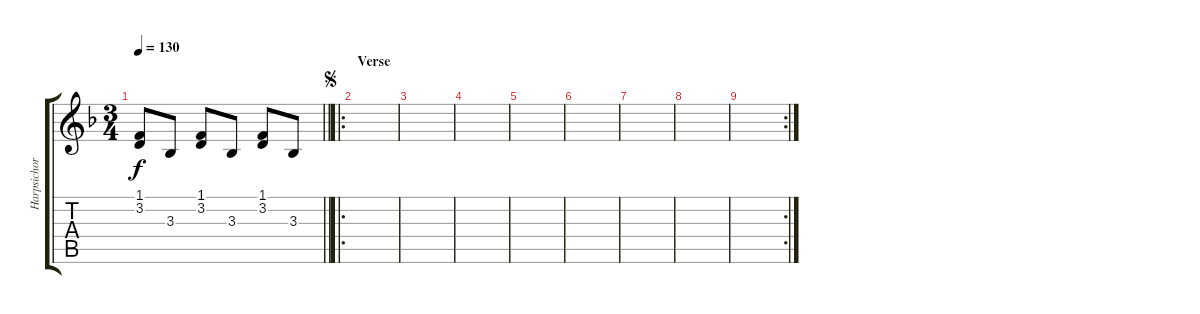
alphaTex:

\track ("Harpsichord (Sirkku)" "Harpsichor") {instrument harpsichord}
\staff {score tabs}
\tuning (E4 B3 G3 D3 A2 E2) {hide}
\ts (3 4)
\tempo 130
\clef g2
\barLineRight lightlight
\ks dminor
(1.1 3.2).8{dy f} 3.3.8 (1.1 3.2).8 3.3.8 (1.1 3.2).8 3.3.8 |
\ro
\section ("" "Verse")
\jump segno
|
|
|
|
|
|
|
\rc 2
